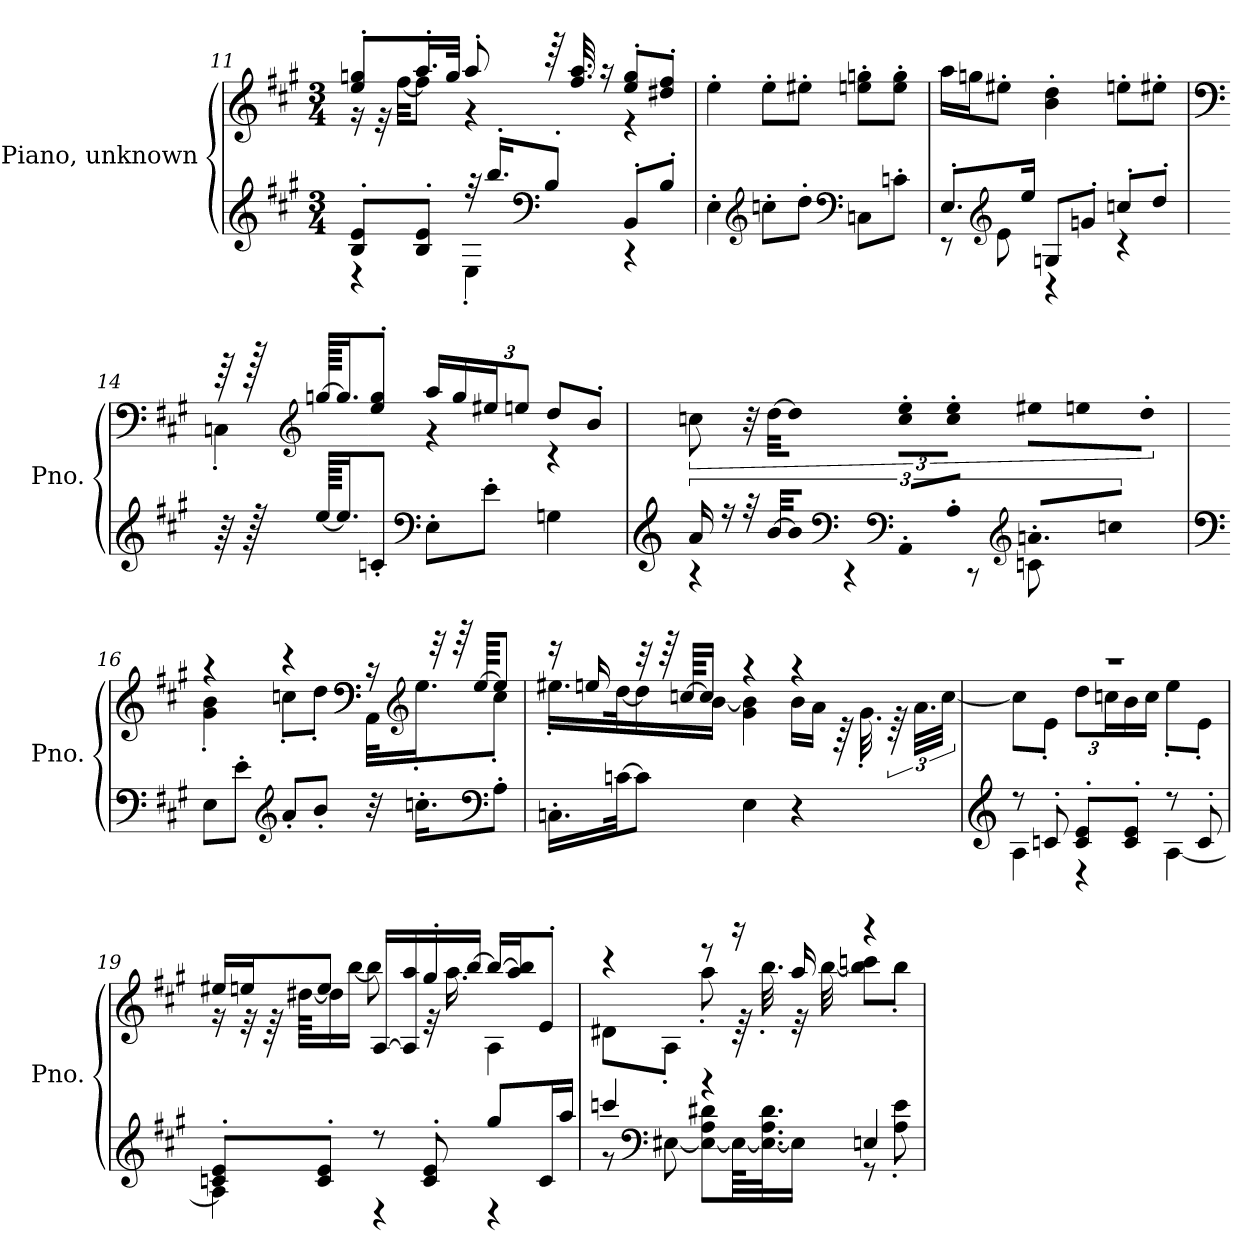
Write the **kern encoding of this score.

**kern	**kern
*part1	*part1
*staff2	*staff1
*I"Piano, unknown	*
*I'Pno.	*
*clefG2	*clefG2
*k[f#c#g#]	*k[f#c#g#]
*M3/4	*M3/4
=11	=11
*^	*^
8B/' 8e/'L	4r	8ee/' 8ggn/'L	16r
.	.	.	32r
.	.	.	[32ff#\KKL
8B/' 8e/'J	.	16.aa'/L	8ff#\J]
.	.	32gg/JJk	.
32r	4E'\	8aa'/	4r
16.bb'/KL	.	.	.
*clefF4	*	*	*
8B'/J	.	64r	.
.	.	32.ff#/ 32.aa/	.
.	.	16r	.
8BB'/L	4r	8ee/' 8gg/'L	4r
8B'/J	.	8dd#X/' 8ff#/'J	.
*v	*v	*	*
*	*v	*v
!!LO:LB:g=z
=12	=12
4E'\	4ee'\
*clefG2	*
8ccn'\L	8ee'\L
8dd'\J	8ee#X'\J
*clefF4	*
8Cn\L	8een\' 8ggn\'L
8cn'\J	8ee\' 8gg\'J
=13	=13
*^	*
8.E'/L	8r	16aa\LL
.	.	16ggn\J
*clefG2	*	*
.	8e\	8ee#X'\J
16ee/Jk	.	.
8Gn/L	4r	4b\' 4dd\'
8gn'/J	.	.
8ccn'/L	4r	8een'\L
8dd'/J	.	8ee#X'\J
*v	*v	*
!!LO:PB:g=z
=14	=14
*	*clefF4
*	*^
64r	64r	4Cn'\
128r	128r	.
*	*clefG2	*
[128ee/KKKLL	[128ggn/KKKLL	.
16.ee/J]	16.gg/J]	.
8cn'/J	8ee/' 8gg/'J	.
*clefF4	*	*
8E'\L	16aa/LL	4r
.	16gg/	.
*	*Xbrackettup	*
8e'\J	24ee#X/J	.
.	12een/J	.
4Gn\	8dd/L	4r
.	8b'/J	.
*	*v	*v
=15	=15
*clefG2	*
*^	*
*	*	*brackettup
24a/	4r	12ccn\
24r	.	.
48r	.	48r
[48b/KKL	.	[48dd\KKL
8b/J]	.	8dd\J]
*clefF4	*	*
8AA'/L	4r	8cc\' 8ee\'L
8A'/J	.	8cc\' 8ee\'J
8.Cn'/L	8r	16ee#X\LL
.	.	16een\J
*clefG2	*	*
.	8cn\	8dd'\J
16ccn/Jk	.	.
*v	*v	*
!!LO:LB:g=z
=16	=16
*clefF4	*
*	*^
8E\L	4r	4g#\' 4b\'
8e'\J	.	.
*clefG2	*	*
8a'/L	4r	8ccn'\L
8b'/J	.	8dd'\J
*	*clefF4	*
32r	16r	32AA\KLL
*	*clefG2	*
16.ccn'\KL	.	16.ee'\J
.	32r	.
.	64r	.
.	[64ee/KKKL	.
*clefF4	*	*
8A'\J	8ee/J]	8cc'\J
=17	=17	=17
16.Cn'\LL	16r	16.ee#X'\LL
.	16een/	.
[32cn\JK	.	[32dd\K
8c\J]	32r	16dd\]
.	64r	.
.	[64ccn/KKLL	.
.	16cc/JJ]	[16b\JJ
4E\	4r	4g#\ 4b\]
4r	4r	16b\LL
.	.	16a\JJ
.	.	64r
.	.	32.g#'\
.	.	96r
.	.	48.a\LLL
.	.	[48cc\JJJ
!!LO:LB:g=z	!!
=18	=18	=18
*clefG2	*	*
*^	*	*
8r	4A\	2.r	8cc\L]
8cn'/	.	.	8e'\J
*	*	*	*Xbrackettup
8c/' 8e/'L	4r	.	12dd\L
.	.	.	24ccn\L
8c/' 8e/'J	.	.	16b\
.	.	.	16cc\JJ
8r	[4A\	.	8ee'\L
8c'/	.	.	8e'\J
=19	=19	=19	=19
8cn/' 8e/'L	4A\]	16ee#X/LL	16r
.	.	16een/J	32r
.	.	.	64r
.	.	.	[64dd#X\KKLL
8c/' 8e/'J	.	8ee/J	16dd#\]
.	.	.	[16bb\JJ
8r	4r	[16A/LL	8bb\]
.	.	16A/] 16aa/	.
8c/' 8e/'	.	16gg#'/	32r
.	.	.	16.aa\
.	.	[16bb/JJ	.
8gg#/L	4r	16bb/LL_	4A\
.	.	16aa/ 16bb/]J	.
16c/L	.	8e'/J	.
16aa/JJ	.	.	.
!!LO:LB:g=z	!!
=20	=20	=20	=20
4cccn/	8r	4r	8d#X\L
*clefF4	*	*	*
.	[8E#X\	.	8A'\J
4r	8E#\_ 8A\ 8d#X\L	8r	8aa'\
.	64E#\KLL_	16r	64r
.	32.E#\_ 32.A\ 32.d#\J	.	32.bb'\
.	16E#\JJ]	16aa/	32r
.	.	.	[32bb\
4En/	8r	4r	8bb\] 8cccn\L
.	8A\' 8e\'	.	8bb'\J
*v	*v	*	*
*	*v	*v
=	=
*-	*-
